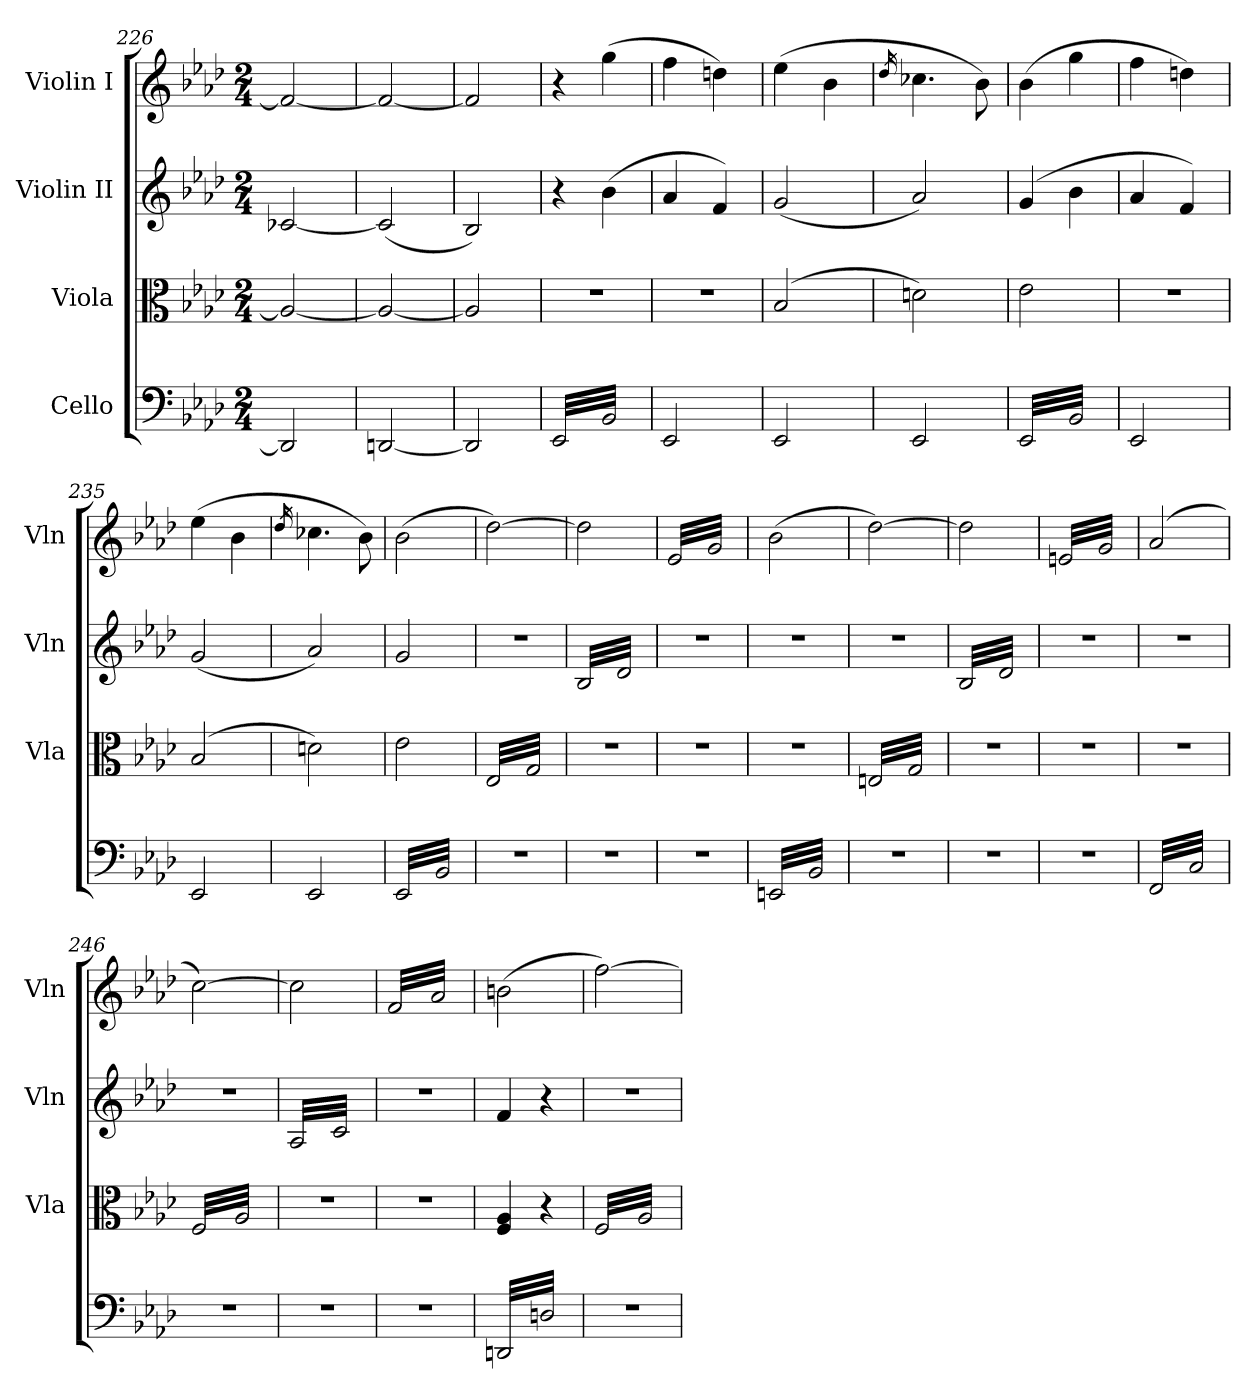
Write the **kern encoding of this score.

**kern	**kern	**kern	**kern
*part4	*part3	*part2	*part1
*staff4	*staff3	*staff2	*staff1
*I"Cello	*I"Viola	*I"Violin II	*I"Violin I
*	*I'Vla	*I'Vln	*I'Vln
*clefF4	*clefC3	*clefG2	*clefG2
*k[b-e-a-d-]	*k[b-e-a-d-]	*k[b-e-a-d-]	*k[b-e-a-d-]
*M2/4	*M2/4	*M2/4	*M2/4
=226	=226	=226	=226
2DD-/]	2A-/_	[2c-X/	2f/_
=227	=227	=227	=227
[2DDn/	2A-/_	(<2c-/]	2f/_
=228	=228	=228	=228
2DD/]	2A-/]	2B-/)	2f/]
=229	=229	=229	=229
*tremolo	*	*	*
(<32EE-/LLL	2r	4r	4r
32BB-/)	.	.	.
32EE-/	.	.	.
32BB-/)	.	.	.
32EE-/	.	.	.
32BB-/)	.	.	.
32EE-/	.	.	.
32BB-/)	.	.	.
32EE-/	.	(>4b-\	(>4gg\
32BB-/)	.	.	.
32EE-/	.	.	.
32BB-/)	.	.	.
32EE-/	.	.	.
32BB-/)	.	.	.
32EE-/	.	.	.
32BB-/)JJJ	.	.	.
*Xtremolo	*	*	*
=230	=230	=230	=230
2EE-/	2r	4a-/	4ff\
.	.	.	.
.	.	.	.
.	.	.	.
.	.	.	.
.	.	.	.
.	.	.	.
.	.	.	.
.	.	4f/)	4ddn\)
!!LO:PB:g=z
=231	=231	=231	=231
2EE-/	(<2B-/	(<2g/	(>4ee-\
.	.	.	4b-\
=232	=232	=232	=232
.	.	.	16qdd-/
2EE-/	2dn\)	2a-/)	4.cc-X\
.	.	.	8b-\)
=233	=233	=233	=233
*tremolo	*	*	*
(<32EE-/LLL	2e-\	(>4g/	(>4b-\
32BB-/)	.	.	.
32EE-/	.	.	.
32BB-/)	.	.	.
32EE-/	.	.	.
32BB-/)	.	.	.
32EE-/	.	.	.
32BB-/)	.	.	.
32EE-/	.	4b-\	4gg\
32BB-/)	.	.	.
32EE-/	.	.	.
32BB-/)	.	.	.
32EE-/	.	.	.
32BB-/)	.	.	.
32EE-/	.	.	.
32BB-/)JJJ	.	.	.
*Xtremolo	*	*	*
=234	=234	=234	=234
2EE-/	2r	4a-/	4ff\
.	.	.	.
.	.	.	.
.	.	.	.
.	.	.	.
.	.	.	.
.	.	.	.
.	.	.	.
.	.	4f/)	4ddn\)
=235	=235	=235	=235
2EE-/	(<2B-/	(<2g/	(>4ee-\
.	.	.	4b-\
=236	=236	=236	=236
.	.	.	16qdd-/
2EE-/	2dn\)	2a-/)	4.cc-X\
.	.	.	8b-\)
=237	=237	=237	=237
*tremolo	*	*	*
(<32EE-/LLL	2e-\	2g/	(>2b-\
32BB-/)	.	.	.
32EE-/	.	.	.
32BB-/)	.	.	.
32EE-/	.	.	.
32BB-/)	.	.	.
32EE-/	.	.	.
32BB-/)	.	.	.
32EE-/	.	.	.
32BB-/)	.	.	.
32EE-/	.	.	.
32BB-/)	.	.	.
32EE-/	.	.	.
32BB-/)	.	.	.
32EE-/	.	.	.
32BB-/)JJJ	.	.	.
=238	=238	=238	=238
*	*tremolo	*	*
2r	(<32E-/LLL	2r	[2dd-\)
.	32G/)	.	.
.	32E-/	.	.
.	32G/)	.	.
.	32E-/	.	.
.	32G/)	.	.
.	32E-/	.	.
.	32G/)	.	.
.	32E-/	.	.
.	32G/)	.	.
.	32E-/	.	.
.	32G/)	.	.
.	32E-/	.	.
.	32G/)	.	.
.	32E-/	.	.
.	32G/)JJJ	.	.
=239	=239	=239	=239
*	*	*tremolo	*
2r	2r	(<32B-/LLL	2dd-\]
.	.	32d-/)	.
.	.	32B-/	.
.	.	32d-/)	.
.	.	32B-/	.
.	.	32d-/)	.
.	.	32B-/	.
.	.	32d-/)	.
.	.	32B-/	.
.	.	32d-/)	.
.	.	32B-/	.
.	.	32d-/)	.
.	.	32B-/	.
.	.	32d-/)	.
.	.	32B-/	.
.	.	32d-/)JJJ	.
=240	=240	=240	=240
*	*	*	*tremolo
2r	2r	2r	(<32e-/LLL
.	.	.	32g/)
.	.	.	32e-/
.	.	.	32g/)
.	.	.	32e-/
.	.	.	32g/)
.	.	.	32e-/
.	.	.	32g/)
.	.	.	32e-/
.	.	.	32g/)
.	.	.	32e-/
.	.	.	32g/)
.	.	.	32e-/
.	.	.	32g/)
.	.	.	32e-/
.	.	.	32g/)JJJ
*	*	*	*Xtremolo
=241	=241	=241	=241
(<32EEn/LLL	2r	2r	(>2b-\
32BB-/)	.	.	.
32EEn/	.	.	.
32BB-/)	.	.	.
32EEn/	.	.	.
32BB-/)	.	.	.
32EEn/	.	.	.
32BB-/)	.	.	.
32EEn/	.	.	.
32BB-/)	.	.	.
32EEn/	.	.	.
32BB-/)	.	.	.
32EEn/	.	.	.
32BB-/)	.	.	.
32EEn/	.	.	.
32BB-/)JJJ	.	.	.
=242	=242	=242	=242
2r	(<32En/LLL	2r	[2dd-\)
.	32G/)	.	.
.	32En/	.	.
.	32G/)	.	.
.	32En/	.	.
.	32G/)	.	.
.	32En/	.	.
.	32G/)	.	.
.	32En/	.	.
.	32G/)	.	.
.	32En/	.	.
.	32G/)	.	.
.	32En/	.	.
.	32G/)	.	.
.	32En/	.	.
.	32G/)JJJ	.	.
=243	=243	=243	=243
2r	2r	(<32B-/LLL	2dd-\]
.	.	32d-/)	.
.	.	32B-/	.
.	.	32d-/)	.
.	.	32B-/	.
.	.	32d-/)	.
.	.	32B-/	.
.	.	32d-/)	.
.	.	32B-/	.
.	.	32d-/)	.
.	.	32B-/	.
.	.	32d-/)	.
.	.	32B-/	.
.	.	32d-/)	.
.	.	32B-/	.
.	.	32d-/)JJJ	.
=244	=244	=244	=244
*	*	*	*tremolo
2r	2r	2r	(<32en/LLL
.	.	.	32g/)
.	.	.	32en/
.	.	.	32g/)
.	.	.	32en/
.	.	.	32g/)
.	.	.	32en/
.	.	.	32g/)
.	.	.	32en/
.	.	.	32g/)
.	.	.	32en/
.	.	.	32g/)
.	.	.	32en/
.	.	.	32g/)
.	.	.	32en/
.	.	.	32g/)JJJ
*	*	*	*Xtremolo
=245	=245	=245	=245
(<32FF/LLL	2r	2r	(<2a-/
32C/)	.	.	.
32FF/	.	.	.
32C/)	.	.	.
32FF/	.	.	.
32C/)	.	.	.
32FF/	.	.	.
32C/)	.	.	.
32FF/	.	.	.
32C/)	.	.	.
32FF/	.	.	.
32C/)	.	.	.
32FF/	.	.	.
32C/)	.	.	.
32FF/	.	.	.
32C/)JJJ	.	.	.
=246	=246	=246	=246
2r	(<32F/LLL	2r	[2cc\)
.	32A-/)	.	.
.	32F/	.	.
.	32A-/)	.	.
.	32F/	.	.
.	32A-/)	.	.
.	32F/	.	.
.	32A-/)	.	.
.	32F/	.	.
.	32A-/)	.	.
.	32F/	.	.
.	32A-/)	.	.
.	32F/	.	.
.	32A-/)	.	.
.	32F/	.	.
.	32A-/)JJJ	.	.
*	*Xtremolo	*	*
=247	=247	=247	=247
2r	2r	(<32A-/LLL	2cc\]
.	.	32c/)	.
.	.	32A-/	.
.	.	32c/)	.
.	.	32A-/	.
.	.	32c/)	.
.	.	32A-/	.
.	.	32c/)	.
.	.	32A-/	.
.	.	32c/)	.
.	.	32A-/	.
.	.	32c/)	.
.	.	32A-/	.
.	.	32c/)	.
.	.	32A-/	.
.	.	32c/)JJJ	.
*	*	*Xtremolo	*
=248	=248	=248	=248
*	*	*	*tremolo
2r	2r	2r	(<32f/LLL
.	.	.	32a-/)
.	.	.	32f/
.	.	.	32a-/)
.	.	.	32f/
.	.	.	32a-/)
.	.	.	32f/
.	.	.	32a-/)
.	.	.	32f/
.	.	.	32a-/)
.	.	.	32f/
.	.	.	32a-/)
.	.	.	32f/
.	.	.	32a-/)
.	.	.	32f/
.	.	.	32a-/)JJJ
*	*	*	*Xtremolo
=249	=249	=249	=249
(<32DDn/LLL	4F/ 4A-/	4f/	(>2bn\
32Dn/)	.	.	.
32DDn/	.	.	.
32Dn/)	.	.	.
32DDn/	.	.	.
32Dn/)	.	.	.
32DDn/	.	.	.
32Dn/)	.	.	.
32DDn/	4r	4r	.
32Dn/)	.	.	.
32DDn/	.	.	.
32Dn/)	.	.	.
32DDn/	.	.	.
32Dn/)	.	.	.
32DDn/	.	.	.
32Dn/)JJJ	.	.	.
*Xtremolo	*	*	*
=250	=250	=250	=250
*	*tremolo	*	*
2r	(<32F/LLL	2r	[2ff\)
.	32A-/)	.	.
.	32F/	.	.
.	32A-/)	.	.
.	32F/	.	.
.	32A-/)	.	.
.	32F/	.	.
.	32A-/)	.	.
.	32F/	.	.
.	32A-/)	.	.
.	32F/	.	.
.	32A-/)	.	.
.	32F/	.	.
.	32A-/)	.	.
.	32F/	.	.
.	32A-/)JJJ	.	.
*	*Xtremolo	*	*
.	.	.	.
.	.	.	.
.	.	.	.
.	.	.	.
.	.	.	.
.	.	.	.
.	.	.	.
.	.	.	.
=	=	=	=
*-	*-	*-	*-
